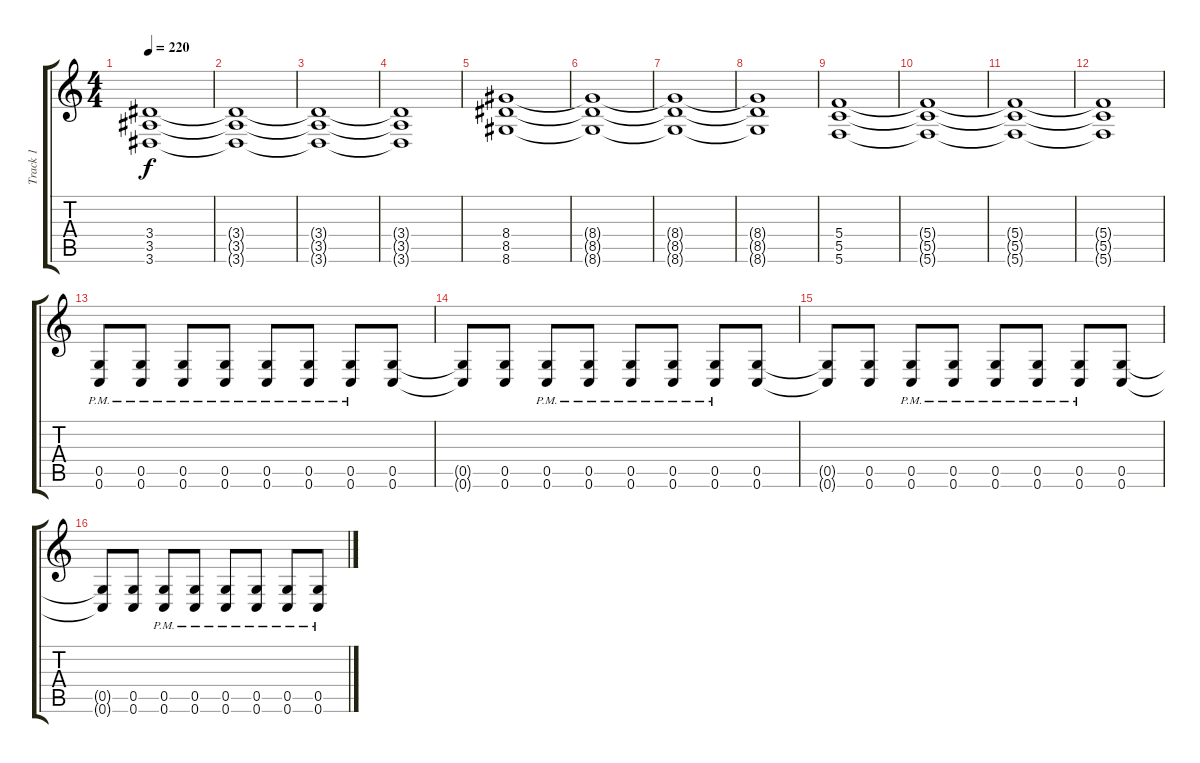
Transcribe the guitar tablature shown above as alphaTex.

\track ("Track 1" "Track 1") {instrument distortionguitar}
\staff {score tabs}
\tuning (D4 A3 F3 C3 G2 C2) {hide}
\ts (4 4)
\tempo 220
\clef g2
\ks c
(3.4 3.5 3.6).1{dy f} |
(3.4{t} 3.5{t} 3.6{t}).1 |
(3.4{t} 3.5{t} 3.6{t}).1 |
(3.4{t} 3.5{t} 3.6{t}).1 |
(8.4 8.5 8.6).1 |
(8.4{t} 8.5{t} 8.6{t}).1 |
(8.4{t} 8.5{t} 8.6{t}).1 |
(8.4{t} 8.5{t} 8.6{t}).1 |
(5.4 5.5 5.6).1 |
(5.4{t} 5.5{t} 5.6{t}).1 |
(5.4{t} 5.5{t} 5.6{t}).1 |
(5.4{t} 5.5{t} 5.6{t}).1 |
(0.5{pm} 0.6{pm}).8 (0.5{pm} 0.6{pm}).8 (0.5{pm} 0.6{pm}).8 (0.5{pm} 0.6{pm}).8 (0.5{pm} 0.6{pm}).8 (0.5{pm} 0.6{pm}).8 (0.5{pm} 0.6{pm}).8 (0.5 0.6).8 |
(0.5{t} 0.6{t}).8 (0.5 0.6).8 (0.5{pm} 0.6{pm}).8 (0.5{pm} 0.6{pm}).8 (0.5{pm} 0.6{pm}).8 (0.5{pm} 0.6{pm}).8 (0.5{pm} 0.6{pm}).8 (0.5 0.6).8 |
(0.5{t} 0.6{t}).8 (0.5 0.6).8 (0.5{pm} 0.6{pm}).8 (0.5{pm} 0.6{pm}).8 (0.5{pm} 0.6{pm}).8 (0.5{pm} 0.6{pm}).8 (0.5{pm} 0.6{pm}).8 (0.5 0.6).8 |
(0.5{t} 0.6{t}).8 (0.5 0.6).8 (0.5{pm} 0.6{pm}).8 (0.5{pm} 0.6{pm}).8 (0.5{pm} 0.6{pm}).8 (0.5{pm} 0.6{pm}).8 (0.5{pm} 0.6{pm}).8 (0.5{pm} 0.6{pm}).8
